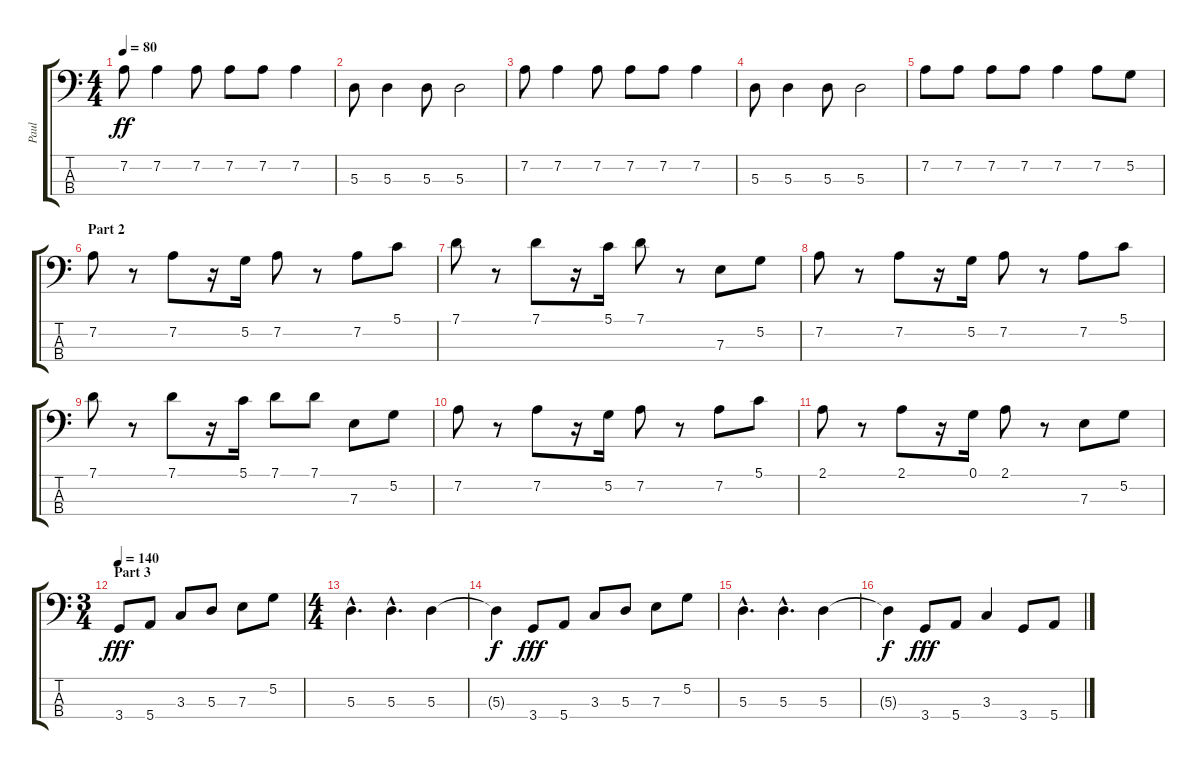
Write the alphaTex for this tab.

\track ("Paul" "Paul") {instrument electricbasspick}
\staff {score tabs}
\tuning (G2 D2 A1 E1) {hide}
\ts (4 4)
\tempo 80
\clef f4
\ks c
7.2.8{dy ff} 7.2.4 7.2.8 7.2.8 7.2.8 7.2.4 |
5.3.8 5.3.4 5.3.8 5.3.2 |
7.2.8 7.2.4 7.2.8 7.2.8 7.2.8 7.2.4 |
5.3.8 5.3.4 5.3.8 5.3.2 |
7.2.8 7.2.8 7.2.8 7.2.8 7.2.4 7.2.8 5.2.8 |
\section ("" "Part 2")
7.2.8 r.8 7.2.8 r.16 5.2.16 7.2.8 r.8 7.2.8 5.1.8 |
7.1.8 r.8 7.1.8 r.16 5.1.16 7.1.8 r.8 7.3.8 5.2.8 |
7.2.8 r.8 7.2.8 r.16 5.2.16 7.2.8 r.8 7.2.8 5.1.8 |
7.1.8 r.8 7.1.8 r.16 5.1.16 7.1.8 7.1.8 7.3.8 5.2.8 |
7.2.8 r.8 7.2.8 r.16 5.2.16 7.2.8 r.8 7.2.8 5.1.8 |
2.1.8 r.8 2.1.8 r.16 0.1.16 2.1.8 r.8 7.3.8 5.2.8 |
\ts (3 4)
\section ("" "Part 3")
\tempo 140
3.4.8{dy fff} 5.4.8 3.3.8 5.3.8 7.3.8 5.2.8 |
\ts (4 4)
5.3{hac}.4{d} 5.3{hac}.4{d} 5.3.4 |
5.3{t}.4{dy f} 3.4.8{dy fff} 5.4.8 3.3.8 5.3.8 7.3.8 5.2.8 |
5.3{hac}.4{d} 5.3{hac}.4{d} 5.3.4 |
5.3{t}.4{dy f} 3.4.8{dy fff} 5.4.8 3.3.4 3.4.8 5.4.8
